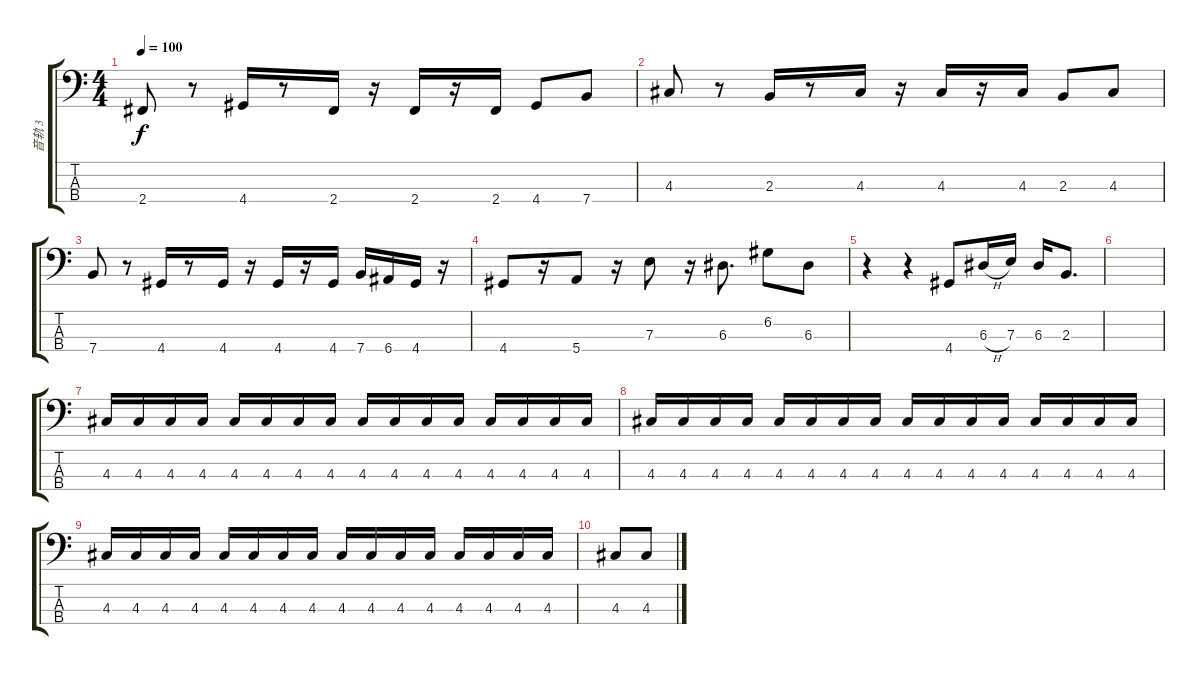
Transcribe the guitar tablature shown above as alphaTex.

\track ("音轨 3" "音轨 3") {instrument electricbassfinger}
\staff {score tabs}
\tuning (G2 D2 A1 E1) {hide}
\ts (4 4)
\tempo 100
\clef f4
\ks c
2.4.8{dy f} r.8 4.4.16 r.8 2.4.16 r.16 2.4.16 r.16 2.4.16 4.4.8 7.4.8 |
4.3.8 r.8 2.3.16 r.8 4.3.16 r.16 4.3.16 r.16 4.3.16 2.3.8 4.3.8 |
7.4.8 r.8 4.4.16 r.8 4.4.16 r.16 4.4.16 r.16 4.4.16 7.4.16 6.4.16 4.4.16 r.16 |
4.4.8 r.16 5.4.8 r.16 7.3.8 r.16 6.3.8{d} 6.2.8 6.3.8 |
r.4 r.4 4.4.8 6.3{h}.16 7.3.16 6.3.16 2.3.8{d} |
|
4.3.16 4.3.16 4.3.16 4.3.16 4.3.16 4.3.16 4.3.16 4.3.16 4.3.16 4.3.16 4.3.16 4.3.16 4.3.16 4.3.16 4.3.16 4.3.16 |
4.3.16 4.3.16 4.3.16 4.3.16 4.3.16 4.3.16 4.3.16 4.3.16 4.3.16 4.3.16 4.3.16 4.3.16 4.3.16 4.3.16 4.3.16 4.3.16 |
4.3.16 4.3.16 4.3.16 4.3.16 4.3.16 4.3.16 4.3.16 4.3.16 4.3.16 4.3.16 4.3.16 4.3.16 4.3.16 4.3.16 4.3.16 4.3.16 |
4.3.8 4.3.8
